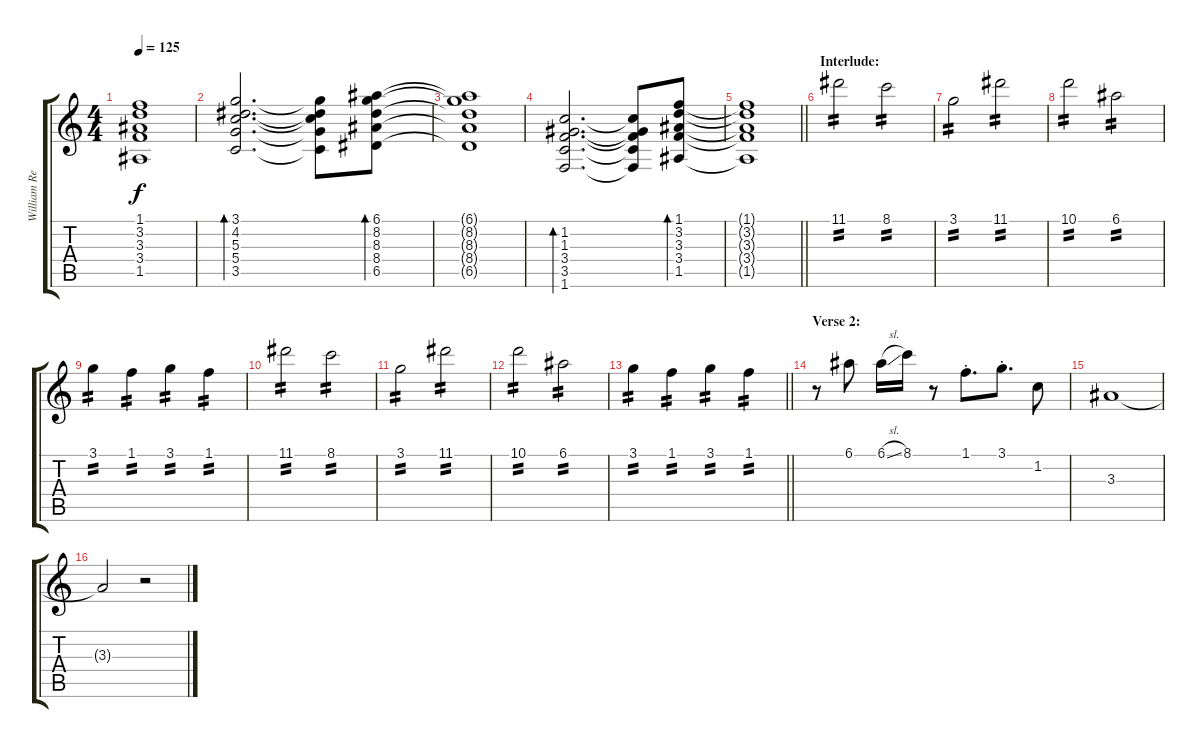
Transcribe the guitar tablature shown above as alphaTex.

\track ("William Rees (Lead Guitar)" "William Re") {instrument electricguitarjazz bank 255}
\staff {score tabs}
\tuning (E4 B3 G3 D3 A2 E2) {hide}
\ts (4 4)
\tempo 125
\clef g2
\ks c
(1.1{t} 3.2{t} 3.3{t} 3.4{t} 1.5{t}).1{dy f} |
(3.1 4.2 5.3 5.4 3.5).2{d bd 60 volume 16 instrument electricguitarclean} (3.1{t} 4.2{t} 5.3{t} 5.4{t} 3.5{t}).8 (6.1 8.2 8.3 8.4 6.5).8{bd 60} |
(6.1{t} 8.2{t} 8.3{t} 8.4{t} 6.5{t}).1 |
(1.2 1.3 3.4 3.5 1.6).2{d bd 60 volume 16 instrument electricguitarclean} (1.2{t} 1.3{t} 3.4{t} 3.5{t} 1.6{t}).8 (1.1 3.2 3.3 3.4 1.5).8{bd 60} |
\barLineRight lightlight
(1.1{t} 3.2{t} 3.3{t} 3.4{t} 1.5{t}).1 |
\section ("" "Interlude:")
11.1.2{tp 2 volume 13 instrument electricguitarjazz} 8.1.2{tp 2} |
3.1.2{tp 2} 11.1.2{tp 2} |
10.1.2{tp 2} 6.1.2{tp 2} |
3.1.4{tp 2} 1.1.4{tp 2} 3.1.4{tp 2} 1.1.4{tp 2} |
11.1.2{tp 2} 8.1.2{tp 2} |
3.1.2{tp 2} 11.1.2{tp 2} |
10.1.2{tp 2} 6.1.2{tp 2} |
\barLineRight lightlight
3.1.4{tp 2} 1.1.4{tp 2} 3.1.4{tp 2} 1.1.4{tp 2 volume 2} |
\section ("" "Verse 2:")
r.8{volume 13} 6.1.8 6.1{sl}.16 8.1.16 r.8 1.1{st}.8{d} 3.1{st}.8{d} 1.2.8 |
3.3.1 |
3.3{t}.2 r.2
